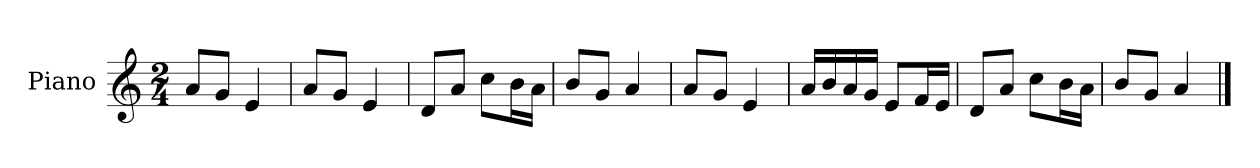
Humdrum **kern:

**kern
*part1
*staff1
*I"Piano
*I'Pno
*clefG2
*k[]
*M2/4
=1
8a/L
8g/J
4e/
=2
8a/L
8g/J
4e/
=3
8d/L
8a/J
8cc\L
16b\L
16a\JJ
=4
8b/L
8g/J
4a/
=5
8a/L
8g/J
4e/
=6
16a/LL
16b/
16a/
16g/JJ
8e/L
16f/L
16e/JJ
=7
8d/L
8a/J
8cc\L
16b\L
16a\JJ
=8
8b/L
8g/J
4a/
==
*-
